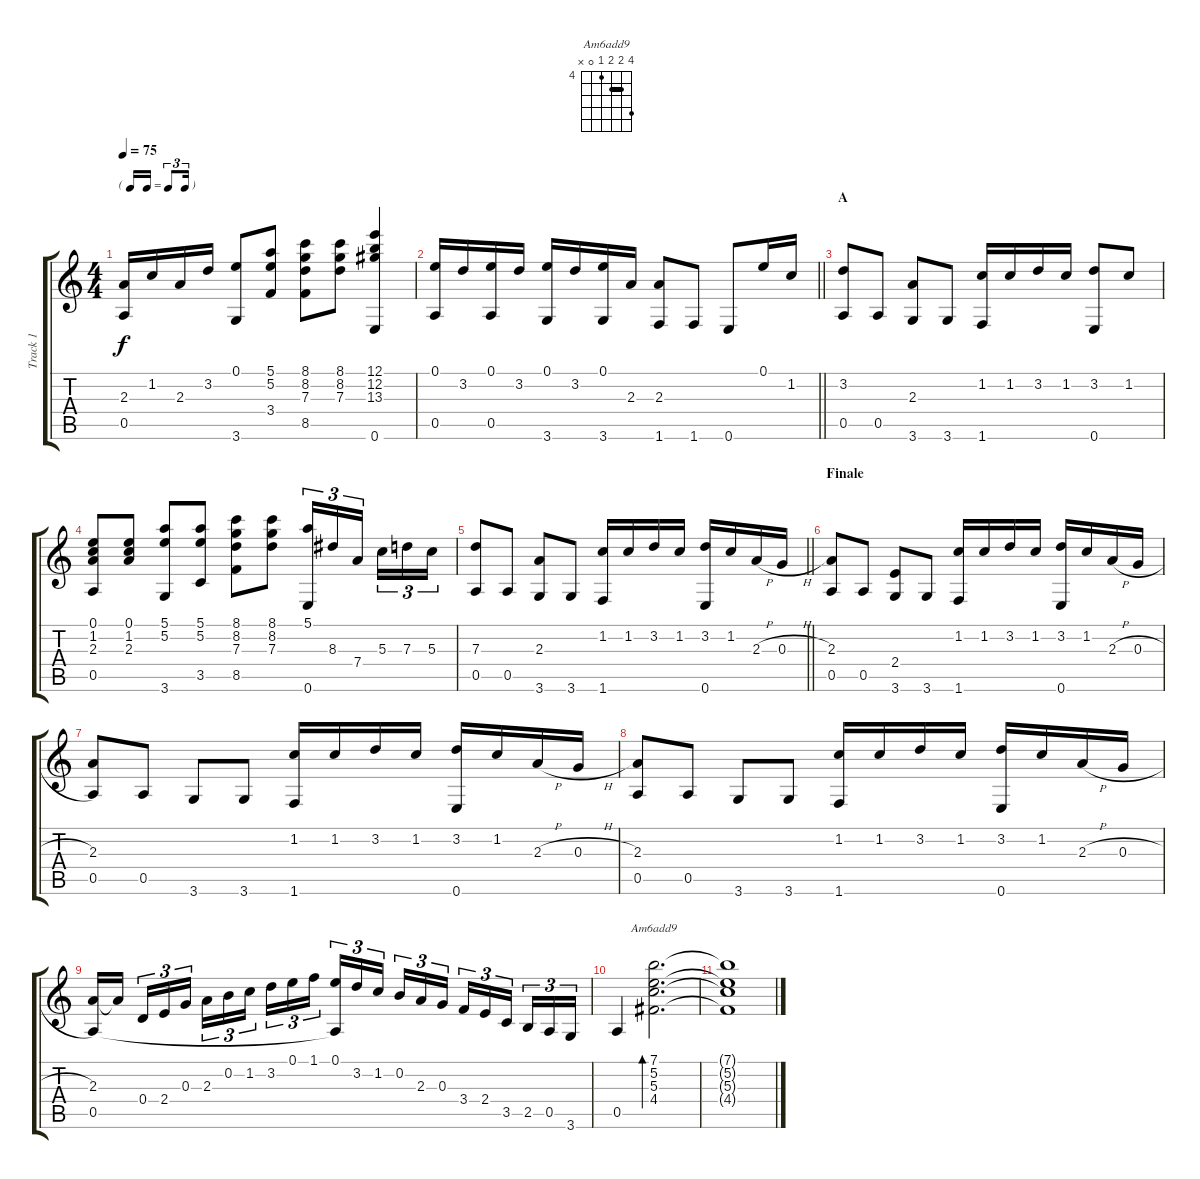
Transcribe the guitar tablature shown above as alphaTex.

\track ("Track 1" "Track 1") {instrument acousticguitarsteel}
\staff {score tabs}
\tuning (E4 B3 G3 D3 A2 E2) {hide}
\chord ("Am6add9" 7 5 5 4 0 x) {firstfret 4 barre 5}
\ts (4 4)
\tf triplet16th
\tempo 75
\clef g2
\ks c
(2.3 0.5).16{dy f} 1.2.16 2.3.16 3.2.16 (0.1 3.6).8 (5.1 5.2 3.4).8 (8.1 8.2 7.3 8.5).8 (8.1 8.2 7.3).8 (12.1 12.2 13.3 0.6).4 |
\barLineRight lightlight
(0.1 0.5).16 3.2.16 (0.1 0.5).16 3.2.16 (0.1 3.6).16 3.2.16 (0.1 3.6).16 2.3.16 (2.3 1.6).8 1.6.8 0.6.8 0.1.16 1.2.16 |
\section ("" "A")
(3.2 0.5).8 0.5.8 (2.3 3.6).8 3.6.8 (1.2 1.6).16 1.2.16 3.2.16 1.2.16 (3.2 0.6).8 1.2.8 |
(0.1 1.2 2.3 0.5).8 (0.1 1.2 2.3).8 (5.1 5.2 3.6).8 (5.1 5.2 3.5).8 (8.1 8.2 7.3 8.5).8 (8.1 8.2 7.3).8 (5.1 0.6).16{tu (3 2)} 8.3.16{tu (3 2)} 7.4.16{tu (3 2) beam splitsecondary} 5.3.16{tu (3 2)} 7.3.16{tu (3 2)} 5.3.16{tu (3 2)} |
\barLineRight lightlight
(7.3 0.5).8 0.5.8 (2.3 3.6).8 3.6.8 (1.2 1.6).16 1.2.16 3.2.16 1.2.16 (3.2 0.6).16 1.2.16 2.3{h}.16 0.3{h}.16 |
\section ("" "Finale")
(2.3 0.5).8 0.5.8 (2.4 3.6).8 3.6.8 (1.2 1.6).16 1.2.16 3.2.16 1.2.16 (3.2 0.6).16 1.2.16 2.3{h}.16 0.3{h}.16 |
(2.3 0.5).8 0.5.8 3.6.8 3.6.8 (1.2 1.6).16 1.2.16 3.2.16 1.2.16 (3.2 0.6).16 1.2.16 2.3{h}.16 0.3{h}.16 |
(2.3 0.5).8 0.5.8 3.6.8 3.6.8 (1.2 1.6).16 1.2.16 3.2.16 1.2.16 (3.2 0.6).16 1.2.16 2.3{h}.16 0.3{h}.16 |
(2.3 0.5).16 2.3{t}.16{beam splitsecondary} 0.4.16{tu (3 2)} 2.4.16{tu (3 2)} 0.3.16{tu (3 2)} 2.3.16{tu (3 2)} 0.2.16{tu (3 2)} 1.2.16{tu (3 2) beam splitsecondary} 3.2.16{tu (3 2)} 0.1.16{tu (3 2)} 1.1.16{tu (3 2)} (0.1 0.5{t}).16{tu (3 2)} 3.2.16{tu (3 2)} 1.2.16{tu (3 2) beam splitsecondary} 0.2.16{tu (3 2)} 2.3.16{tu (3 2)} 0.3.16{tu (3 2)} 3.4.16{tu (3 2)} 2.4.16{tu (3 2)} 3.5.16{tu (3 2) beam splitsecondary} 2.5.16{tu (3 2)} 0.5.16{tu (3 2)} 3.6.16{tu (3 2)} |
0.5.4 (7.1 5.2 5.3 4.4).2{d bd 480 ch "Am6add9"} |
(7.1{t} 5.2{t} 5.3{t} 4.4{t}).1
